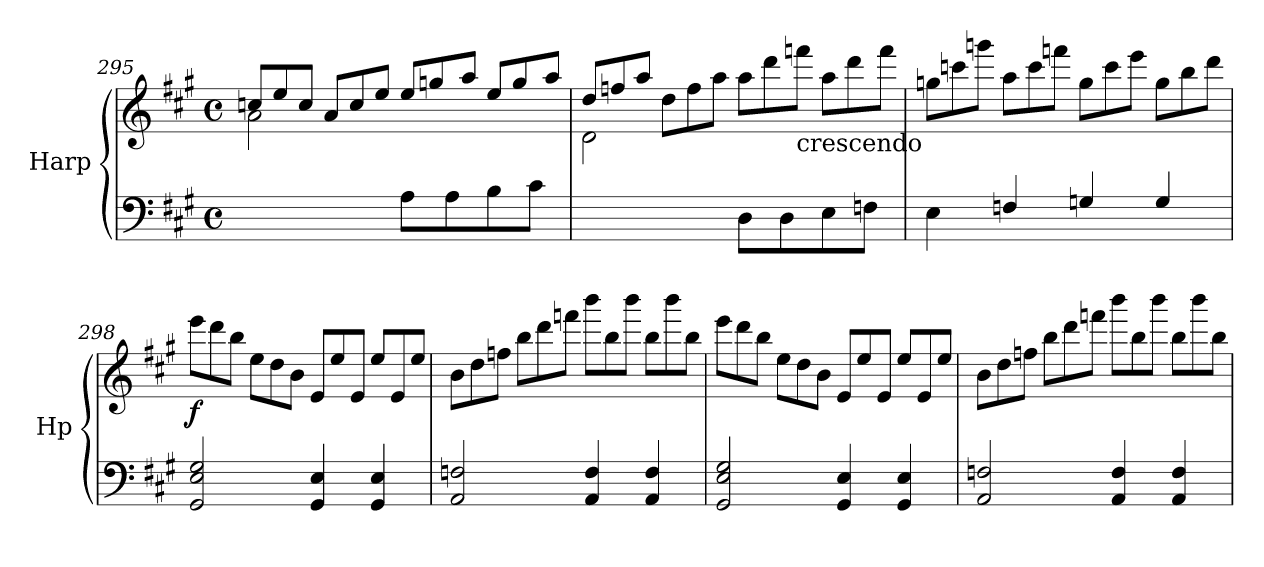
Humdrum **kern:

**kern	**kern	**dynam
*part1	*part1	*part1
*staff2	*staff1	*staff1/2
*I"Harp	*	*
*I'Hp	*	*
!!LO:PB:g=z
*clefF4	*clefG2	*
*k[f#c#g#]	*k[f#c#g#]	*
*A:	*A:	*
*M4/4	*M4/4	*
*met(c)	*met(c)	*
*	*Xtuplet	*
=295	=295	=295
*	*^	*
2ryy	12ccn/L	2a\	.
.	12ee/	.	.
.	12cc/J	.	.
.	12a/L	.	.
.	12cc/	.	.
.	12ee/J	.	.
8A\L	12ee/L	2ryy	.
.	12ggn/	.	.
8A\	.	.	.
.	12aa/J	.	.
8B\	12ee/L	.	.
.	12gg/	.	.
8c#\J	.	.	.
.	12aa/J	.	.
!!LO:PB:g=z	!!
=296	=296	=296	=296
2ryy	12dd/L	2d\	.
.	12ffn/	.	.
.	12aa/J	.	.
.	12dd\L	.	.
.	12ff\	.	.
.	12aa\J	.	.
8D\L	12aa\L	2ryy	.
.	12ddd\	.	.
8D\	.	.	.
!	!LO:TX:b:t=crescendo	!	!
.	12fffn\J	.	.
8E\	12aa\L	.	.
.	12ddd\	.	.
8Fn\J	.	.	.
.	12fff\J	.	.
*	*v	*v	*
=297	=297	=297
4E\	12ggn\L	.
.	12cccn\	.
.	12gggn\J	.
4Fn/	12aa\L	.
.	12ccc\	.
.	12fffn\J	.
4Gn/	12gg\L	.
.	12ccc\	.
.	12eee\J	.
4G/	12gg\L	.
.	12bb\	.
.	12ddd\J	.
!!LO:PB:g=z
=298	=298	=298
!	!	!LO:DY:b
2GG#/ 2E/ 2G#/	12eee\L	f
.	12ddd\	.
.	12bb\J	.
.	12ee\L	.
.	12dd\	.
.	12b\J	.
4GG#/ 4E/	12e/L	.
.	12ee/	.
.	12e/J	.
4GG#/ 4E/	12ee/L	.
.	12e/	.
.	12ee/J	.
!!LO:PB:g=z
=299	=299	=299
2AA/ 2Fn/	12b\L	.
.	12dd\	.
.	12ffn\J	.
.	12bb\L	.
.	12ddd\	.
.	12fffn\J	.
4AA/ 4F/	12bbb\L	.
.	12bb\	.
.	12bbb\J	.
4AA/ 4F/	12bb\L	.
.	12bbb\	.
.	12bb\J	.
=300	=300	=300
2GG#/ 2E/ 2G#/	12eee\L	.
.	12ddd\	.
.	12bb\J	.
.	12ee\L	.
.	12dd\	.
.	12b\J	.
4GG#/ 4E/	12e/L	.
.	12ee/	.
.	12e/J	.
4GG#/ 4E/	12ee/L	.
.	12e/	.
.	12ee/J	.
!!LO:PB:g=z
=301	=301	=301
2AA/ 2Fn/	12b\L	.
.	12dd\	.
.	12ffn\J	.
.	12bb\L	.
.	12ddd\	.
.	12fffn\J	.
4AA/ 4F/	12bbb\L	.
.	12bb\	.
.	12bbb\J	.
4AA/ 4F/	12bb\L	.
.	12bbb\	.
.	12bb\J	.
=	=	=
*-	*-	*-
